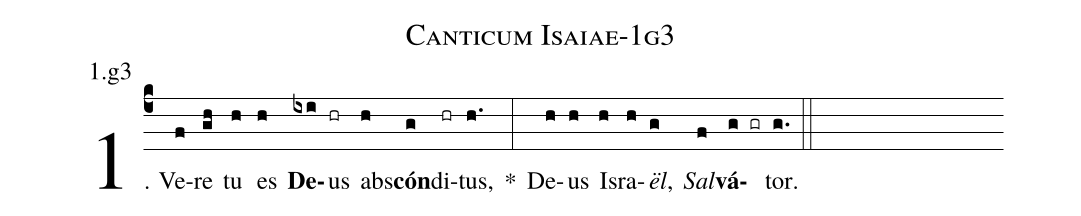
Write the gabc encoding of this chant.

name: Canticum Isaiae-1g3;
annotation: 1.g3;
%%
(c4)1. Ve(f)re(gh) tu(h) es(h) <b>De</b>(ixi)us(hr) abs(h)<b>cón</b>(g)di(hr)tus,(h.) *(:) De(h)us(h) Is(h)ra(h)<i>ël</i>,(g) <i>Sal</i>(f)<b>vá</b>(g gr)tor.(g.) (::)
